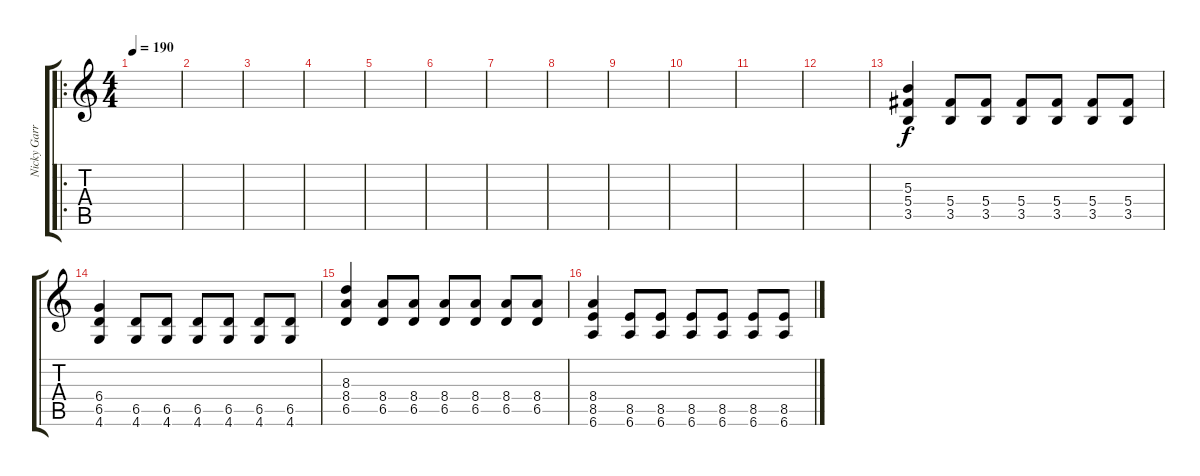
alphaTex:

\track ("Nicky Garrat" "Nicky Garr") {instrument distortionguitar}
\staff {score tabs}
\tuning (Eb4 Bb3 Gb3 Db3 Ab2 Eb2) {hide}
\ro
\ts (4 4)
\tempo 190
\clef g2
\ks c
|
|
|
|
|
|
|
|
|
|
|
|
(5.3 5.4 3.5).4 (5.4 3.5).8 (5.4 3.5).8 (5.4 3.5).8 (5.4 3.5).8 (5.4 3.5).8 (5.4 3.5).8 |
(6.4 6.5 4.6).4 (6.5 4.6).8 (6.5 4.6).8 (6.5 4.6).8 (6.5 4.6).8 (6.5 4.6).8 (6.5 4.6).8 |
(8.3 8.4 6.5).4 (8.4 6.5).8 (8.4 6.5).8 (8.4 6.5).8 (8.4 6.5).8 (8.4 6.5).8 (8.4 6.5).8 |
(8.4 8.5 6.6).4 (8.5 6.6).8 (8.5 6.6).8 (8.5 6.6).8 (8.5 6.6).8 (8.5 6.6).8 (8.5 6.6).8
